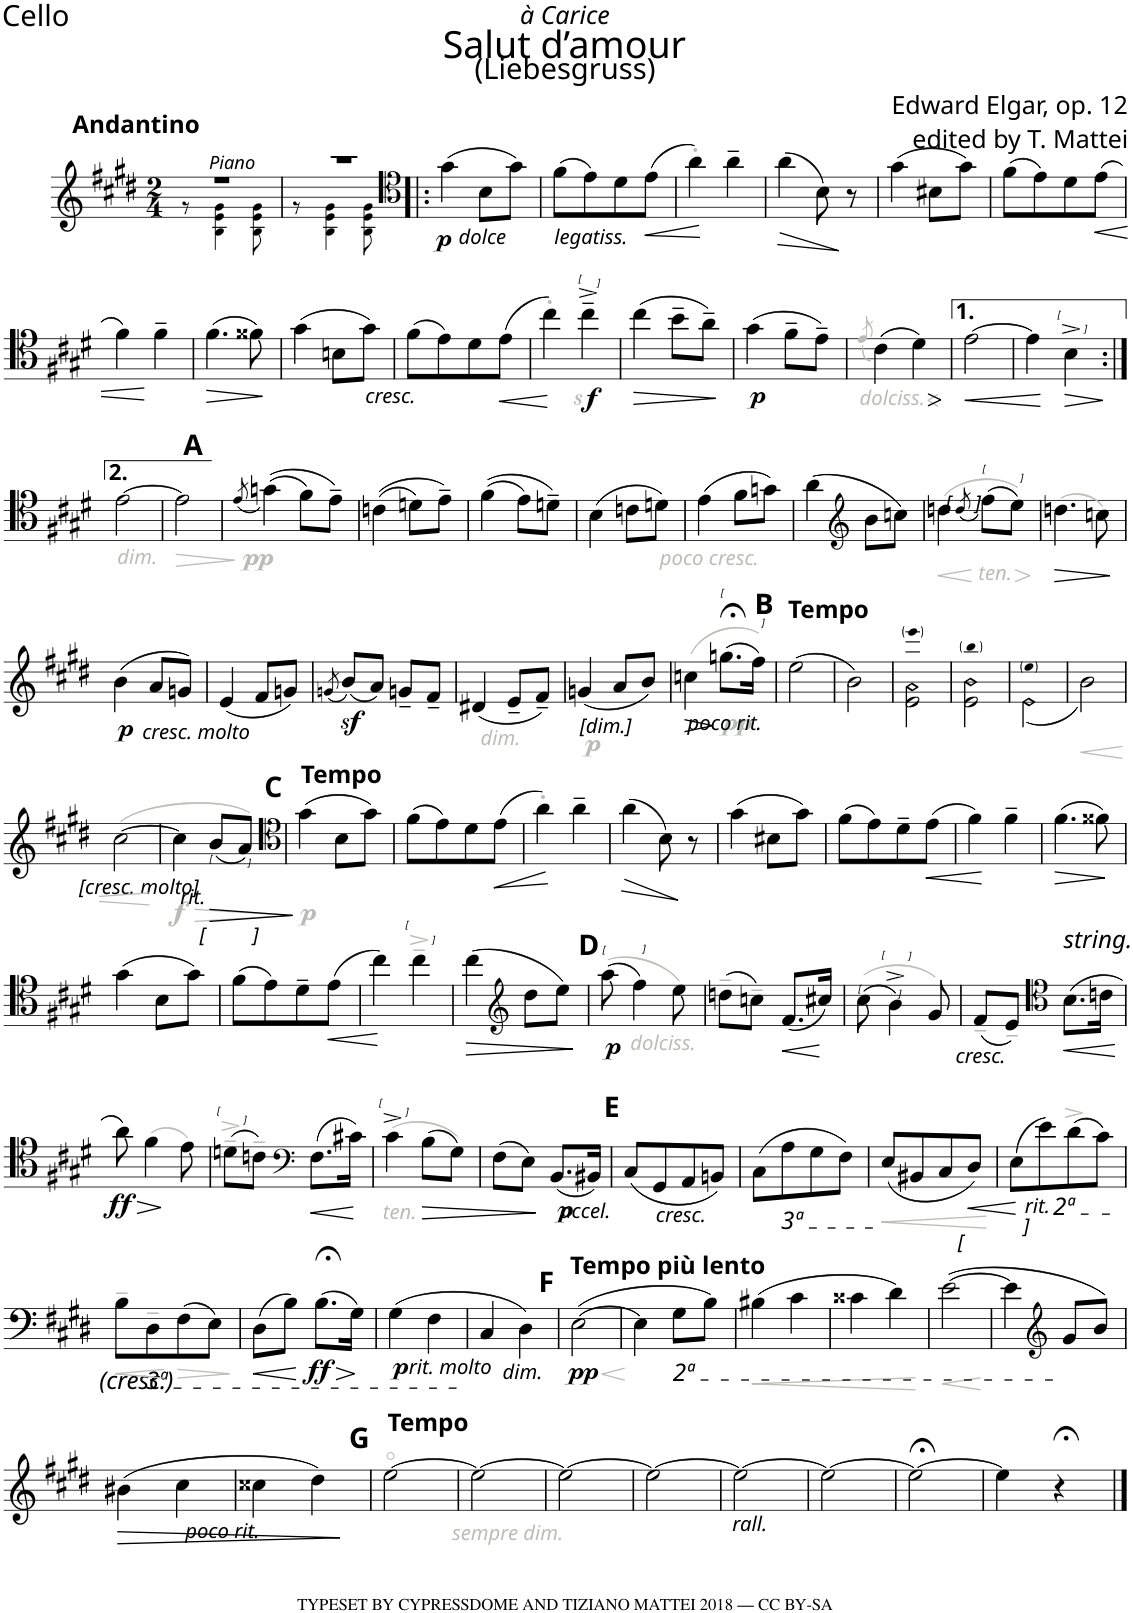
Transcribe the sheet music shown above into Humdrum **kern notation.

**kern	**dynam
*part1	*part1
*staff1	*staff1
*I"Violoncello	*
*I'Vc	*
*clefG2	*
*k[f#c#g#d#]	*
*M2/4	*
=1	=1
*^	*
!LO:TX:a:B:t=Andantino	!	!
2r	8r	.
!	!LO:TX:a:i:t=Piano	!
.	4B!\ 4e!\ 4g#!\	.
.	8B!\ 8e!\ 8g#!\	.
=2	=2	=2
2r	8r	.
.	4B!\ 4e!\ 4g#!\	.
.	8B!\ 8e!\ 8g#!\	.
*v	*v	*
=3!|:	=3!|:
*clefC4	*
*^	*
!	!	!LO:DY:b
!	!	!LO:DY:n=1:b
*v	*v	*
(4g#\	p other-dynamics
8B\L	.
8g#\J)	.
=4	=4
!	!LO:DY:b
(8f#\L	other-dynamics
8e\)	.
8d#\	.
!	!LO:HP:b
(8e\J	<
=5	=5
4a'\)	.
4a~\	[
=6	=6
!	!LO:HP:b
(4a\	>
8B\)	.
8r	]
=7	=7
(4g#\	.
8B#X\L	.
8g#\J)	.
=8	=8
(8f#\L	.
8e\)	.
8d#\	.
!	!LO:HP:b
(8e\J	<
!!LO:LB:g=z
=9	=9
4f#\)	.
4f#~\	[
=10	=10
!	!LO:HP:b
(4.f#\	>
8f##X\)	.
.	]
=11	=11
(4g#\	.
8Bn\L	.
!	!LO:DY:b
8g#\J)	other-dynamics
=12	=12
(8f#\L	.
8e\)	.
8d#\	.
!	!LO:HP:b
(8e\J	<
=13	=13
4cc#'\)	.
!LO:TX:a:i:t=]	!
!LO:TX:a:i:t=[	!
!	!LO:DY:n=1:b
!	!LO:DY:n=2:b
4cc#~^\	[ f other-dynamics
=14	=14
!	!LO:HP:b
(4cc#\	>
8b~\L	.
8a~\J)	.
.	]
=15	=15
!	!LO:DY:b
(4g#\	p
8f#~\L	.
8e~\J)	.
=16	=16
(8qei/	.
!	!LO:HP:b
!	!LO:DY:n=1:b
(4c#\)	> other-dynamics
4d#\)	.
.	]
=17	=17
!	!LO:HP:b
[2e\	<
=18	=18
4e\]	.
!LO:TX:a:i:t=[	!
!LO:TX:a:i:t=]	!
!	!LO:HP:n=1:b
4B^\	[ >
.	]
!!LO:LB:g=z
=19:|!	=19:|!
!	!LO:DY:b
[2e\	other-dynamics
=20	=20
!	!LO:HP:b
2e\]	>
.	]
!!LO:REH:place=s1:a:B:cj:fs=14:t=A
=21	=21
(8qe/	.
!	!LO:DY:b
((4gn\)	pp
8f#\L)	.
8e~\J)	.
=22	=22
((4cn\	.
8dn\L)	.
8e~\J)	.
=23	=23
((4f#\	.
8e\L)	.
8dn~\J)	.
=24	=24
(4B\	.
8cn\L	.
!	!LO:DY:b
8dn\J)	other-dynamics
=25	=25
(4e\	.
8f#\L	.
8gn\J)	.
=26	=26
(4a\	.
*clefG2	*
8b\L	.
8ccn\J)	.
=27	=27
!	!LO:HP:b
(4ddn\	<
(8qdd/	.
!LO:TX:a:i:t=[	!
!LO:TX:a:i:t=]	!
!LO:TX:a:i:t=[	!
!	!LO:DY:n=1:b
(8ff#\L)	[ other-dynamics
!LO:TX:a:i:t=]	!
8ee\J))	.
=28	=28
!	!LO:HP:b
(4.ddn\	>
8ccn\)	.
.	]
!!LO:LB:g=z
=29	=29
!	!LO:DY:b
(4b\	p
8a/L	.
!	!LO:DY:b
8gn/J)	other-dynamics
=30	=30
(4e/	.
8f#/L	.
8gn/J)	.
=31	=31
(8qgn/	.
(8bz</L)	.
8a/J)	.
8gn~/L	.
8f#~/J	.
=32	=32
!	!LO:DY:b
(4d#X/	other-dynamics
8e~/L	.
8f#~/J)	.
=33	=33
!	!LO:DY:b
!	!LO:DY:n=1:b
(4gn/	p other-dynamics
8a/L	.
8b/J)	.
=34	=34
!	!LO:HP:b
(4ccn\	>
!LO:TX:a:i:t=[	!
!	!LO:DY:n=1:b
!	!LO:DY:n=2:b
(8.ggn;<\L	] pp other-dynamics
!LO:TX:a:i:t=]	!
16ff#\Jk))	.
=35	=35
!!LO:REH:place=s1:a:B:cj:fs=14:t=B
!LO:TX:a:B:t=Tempo	!
(2ee\	.
=36	=36
2b\)	.
=37	=37
!LO:N:head=solid	!
*^	*
2eee!	2e\ 2a\	.
=38	=38	=38
!LO:N:head=solid	!	!
2bb!	2e\ 2b\	.
=39	=39	=39
!LO:N:head=solid	!	!
2ee!	(2e\	.
=40	=40	=40
!	!	!LO:HP:b
*v	*v	*
2b\)	<
!!LO:LB:g=z
=41	=41
!	!LO:DY:b
([2cc#\	other-dynamics
.	[
=42	=42
!	!LO:HP:b
!	!LO:DY:n=1:b
!	!LO:DY:n=2:b
4cc#\]	> other-dynamics f
!LO:TX:a:i:t=[	!
!LO:TX:b:i:t=[	!
!	!LO:HP:b
(8b/L	>
!LO:TX:a:i:t=]	!
!LO:TX:b:i:t=]	!
8a/J))	.
.	] ]
=43	=43
!!LO:REH:place=s1:a:B:cj:fs=14:t=C
*clefC4	*
!LO:TX:a:B:t=Tempo	!
!	!LO:DY:b
(4g#\	p
8B\L	.
8g#\J)	.
=44	=44
(8f#\L	.
8e\)	.
8d#\	.
!	!LO:HP:b
(8e\J	<
=45	=45
4a'\)	.
4a~\	[
=46	=46
!	!LO:HP:b
(4a\	>
8B\)	.
8r	]
=47	=47
(4g#\	.
8B#X\L	.
8g#\J)	.
=48	=48
(8f#\L	.
8e\)	.
8d#~\	.
!	!LO:HP:b
(8e\J	<
=49	=49
4f#\)	.
4f#~\	[
=50	=50
!	!LO:HP:b
(4.f#\	>
8f##X\)	.
.	]
!!LO:LB:g=z
=51	=51
(4g#\	.
8B\L	.
8g#\J)	.
=52	=52
(8f#\L	.
8e\)	.
8d#~\	.
!	!LO:HP:b
(8e\J	<
=53	=53
4cc#\)	.
!LO:TX:a:i:t=[	!
!LO:TX:a:i:t=]	!
4cc#~^\	[
=54	=54
!	!LO:HP:b
(4cc#\	>
*clefG2	*
8dd#\L	.
8ee\J)	.
.	]
!!LO:REH:place=s1:a:B:cj:fs=14:t=D
=55	=55
!LO:TX:a:i:t=[	!
!	!LO:DY:b
((8aa\	p
!LO:TX:a:i:t=]	!
4ff#\)	.
!	!LO:DY:b
8ee\)	other-dynamics
=56	=56
(8ddn~\L	.
8ccn~\J)	.
!	!LO:HP:b
(8.f#/L	<
16cc#X/Jk)	[
=57	=57
!LO:TX:a:i:t=[	!
((8cc#\	.
!LO:TX:a:i:t=]	!
!LO:TX:a:i:t=[	!
!LO:TX:a:i:t=]	!
4b^\)	.
8g#/)	.
=58	=58
!	!LO:DY:b
(8f#~/L	other-dynamics
8e~/J)	.
*clefC4	*
!LO:TX:a:i:t=string.	!
!	!LO:HP:b
(8.B\L	<
16cn\Jk	.
.	[
!!LO:LB:g=z
=59	=59
!	!LO:HP:b
!	!LO:DY:n=1:b
8a\)	> ff
(4f#\	.
8e\)	]
=60	=60
!LO:TX:a:i:t=[	!
!LO:TX:a:i:t=]	!
(8dn~^\L	.
8cn~\J)	.
*clefF4	*
!	!LO:HP:b
(8.F#\L	<
16c#X\Jk)	[
=61	=61
!LO:TX:a:i:t=[	!
!LO:TX:a:i:t=]	!
!	!LO:DY:b
(4c#^\	other-dynamics
!	!LO:HP:b
(8B\L	>
8G#\J))	.
=62	=62
(8F#\L	.
8E\J)	.
!	!LO:DY:n=1:b
!	!LO:DY:n=2:b
(8.BB/L	] p other-dynamics
16BB#X/Jk)	.
!!LO:REH:place=s1:a:B:cj:fs=14:t=E
=63	=63
(8C#/L	.
!	!LO:DY:b
8GG#/	other-dynamics
8AA/	.
8BBn/J)	.
=64	=64
(8C#\L	.
!LO:TX:b:i:t=3ª	!
8A\	.
8G#\	.
8F#\J)	.
=65	=65
!	!LO:HP:b
(8E/L	<
8BB#X/	.
8C#/	.
!LO:TX:b:i:t=[	!
!	!LO:HP:b
8D#/J)	<
.	[
=66	=66
!LO:TX:b:i:t=]	!
(8E\L	.
!LO:TX:b:i:t=2ª	!
!	!LO:DY:n=1:b
8e\)	[ other-dynamics
(8d#^\	.
8c#\J)	.
!!LO:LB:g=z
=67	=67
!	!LO:HP:b
8B~\L	<
!LO:TX:b:i:t=3ª	!
8D#~\	.
!	!LO:HP:n=1:b
(8F#\	[ >
8E\J)	.
.	]
=68	=68
!	!LO:HP:b
(8D#\L	<
8B\J)	.
!	!LO:HP:n=1:b
!	!LO:DY:n=1:b
(8.B;<\L	[ > ff
16G#\Jk)	]
=69	=69
!	!LO:DY:b
!	!LO:DY:n=1:b
(4G#\	p other-dynamics
4F#\	.
=70	=70
4C#/	.
!	!LO:DY:b
4D#\)	other-dynamics
=71	=71
!!LO:REH:place=s1:a:B:cj:fs=14:t=F
!LO:TX:a:B:t=Tempo più lento	!
!	!LO:HP:b
!	!LO:DY:n=1:b
([2E\	< pp
=72	=72
4E\]	.
!LO:TX:b:i:t=2ª	!
8G#\L	[
8B\J)	.
=73	=73
!	!LO:HP:b
(4B#X\	<
4c#\	.
=74	=74
4c##X\	.
4d#\)	.
.	[
=75	=75
!	!LO:HP:b
([2e\	<
.	[
=76	=76
4e\]	.
*clefG2	*
8g#/L	.
8b/J)	.
!!LO:LB:g=z
=77	=77
!	!LO:HP:b
(4b#X\	>
!	!LO:DY:b
4cc#\	other-dynamics
=78	=78
4cc##X\	.
4dd#\)	.
.	]
=79	=79
!!LO:REH:place=s1:a:B:cj:fs=14:t=G
!LO:TX:a:B:t=Tempo	!
[2ee\	.
=80	=80
!	!LO:DY:b
2ee\_	other-dynamics
=81	=81
2ee\_	.
=82	=82
2ee\_	.
=83	=83
!	!LO:DY:b
2ee\_	other-dynamics
=84	=84
2ee\_	.
=85	=85
2ee;<\_	.
=86	=86
4ee\]	.
4r;<	.
==	==
*-	*-
